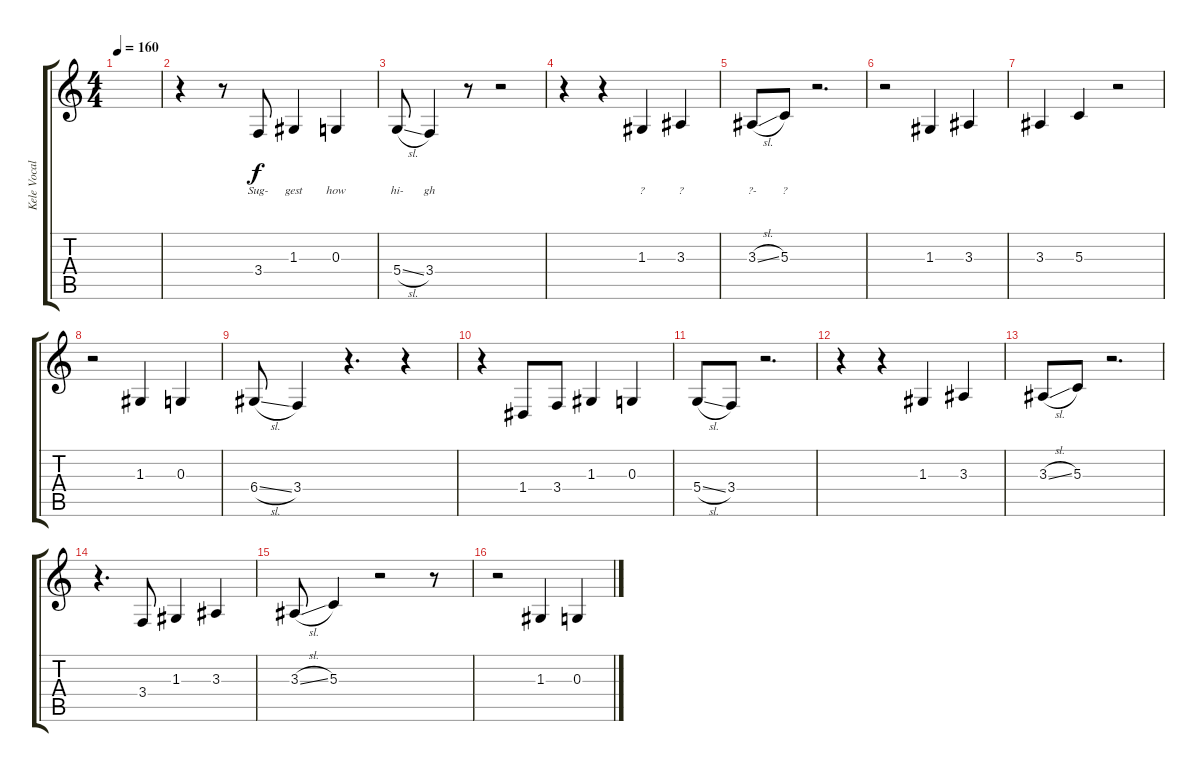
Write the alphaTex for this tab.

\track ("Kele Vocals #1" "Kele Vocal") {instrument oboe}
\staff {score tabs}
\tuning (E4 B3 G3 D3 A2 E2) {hide}
\ts (4 4)
\tempo 160
\clef g2
\ks c
|
r.4 r.8 3.4.8{lyrics (0 "Sug-") lyrics (1 "") lyrics (2 "") lyrics (3 "") lyrics (4 "")} 1.3.4{lyrics (0 "gest") lyrics (1 "") lyrics (2 "") lyrics (3 "") lyrics (4 "")} 0.3.4{lyrics (0 "how") lyrics (1 "") lyrics (2 "") lyrics (3 "") lyrics (4 "")} |
5.4{sl}.8{lyrics (0 "hi-") lyrics (1 "") lyrics (2 "") lyrics (3 "") lyrics (4 "")} 3.4.4{lyrics (0 "gh") lyrics (1 "") lyrics (2 "") lyrics (3 "") lyrics (4 "")} r.8 r.2 |
r.4 r.4 1.3.4{lyrics (0 "?") lyrics (1 "") lyrics (2 "") lyrics (3 "") lyrics (4 "")} 3.3.4{lyrics (0 "?") lyrics (1 "") lyrics (2 "") lyrics (3 "") lyrics (4 "")} |
3.3{sl}.8{lyrics (0 "?-") lyrics (1 "") lyrics (2 "") lyrics (3 "") lyrics (4 "")} 5.3.8{lyrics (0 "?") lyrics (1 "") lyrics (2 "") lyrics (3 "") lyrics (4 "")} r.2{d} |
r.2 1.3.4 3.3.4 |
3.3.4 5.3.4 r.2 |
r.2 1.3.4 0.3.4 |
6.4{sl}.8 3.4.4 r.4{d} r.4 |
r.4 1.4.8 3.4.8 1.3.4 0.3.4 |
5.4{sl}.8 3.4.8 r.2{d} |
r.4 r.4 1.3.4 3.3.4 |
3.3{sl}.8 5.3.8 r.2{d} |
r.4{d} 3.4.8 1.3.4 3.3.4 |
3.3{sl}.8 5.3.4 r.2 r.8 |
r.2 1.3.4 0.3.4
